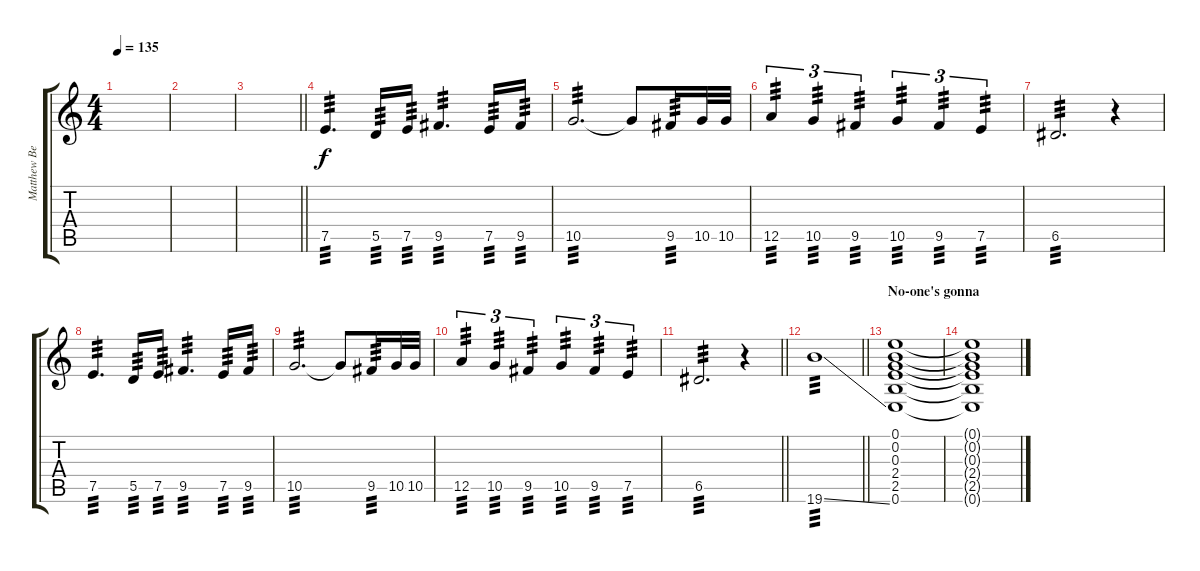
\track ("Matthew Bellamy (Guitar)" "Matthew Be") {instrument distortionguitar}
\staff {score tabs}
\tuning (E4 B3 G3 D3 A2 E2) {hide}
\ts (4 4)
\tempo 135
\clef g2
\ks c
|
|
\barLineRight lightlight
|
7.5.4{d tp 3} 5.5.16{tp 3} 7.5.16{tp 3} 9.5.4{d tp 3} 7.5.16{tp 3} 9.5.16{tp 3} |
10.5.2{d tp 3} 10.5{t}.8 9.5.16{tp 3} 10.5.32 10.5.32 |
12.5.4{tu (3 2) tp 3} 10.5.4{tu (3 2) tp 3} 9.5.4{tu (3 2) tp 3} 10.5.4{tu (3 2) tp 3} 9.5.4{tu (3 2) tp 3} 7.5.4{tu (3 2) tp 3} |
6.5.2{d tp 3} r.4 |
7.5.4{d tp 3} 5.5.16{tp 3} 7.5.16{tp 3} 9.5.4{d tp 3} 7.5.16{tp 3} 9.5.16{tp 3} |
10.5.2{d tp 3} 10.5{t}.8 9.5.16{tp 3} 10.5.32 10.5.32 |
12.5.4{tu (3 2) tp 3} 10.5.4{tu (3 2) tp 3} 9.5.4{tu (3 2) tp 3} 10.5.4{tu (3 2) tp 3} 9.5.4{tu (3 2) tp 3} 7.5.4{tu (3 2) tp 3} |
\barLineRight lightlight
6.5.2{d tp 3} r.4 |
\barLineRight lightlight
19.6{ss}.1{tp 3 volume 14 instrument guitarfretnoise} |
\section ("" "No-one's gonna")
(0.1 0.2 0.3 2.4 2.5 0.6).1{volume 11 instrument distortionguitar} |
(0.1{t} 0.2{t} 0.3{t} 2.4{t} 2.5{t} 0.6{t}).1
